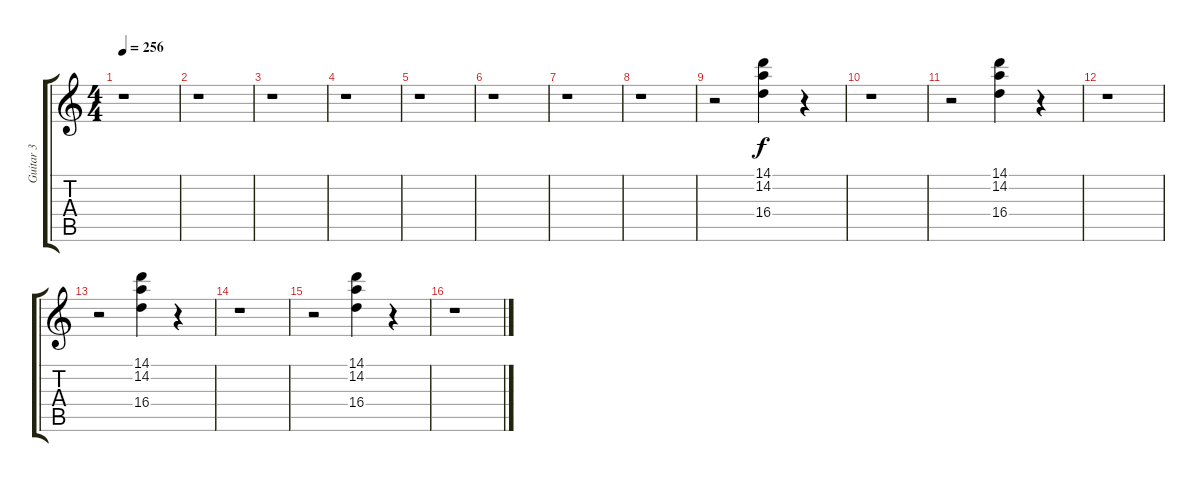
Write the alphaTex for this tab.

\track ("Guitar 3" "Guitar 3") {instrument guitarharmonics}
\staff {score tabs}
\tuning (C4 G3 Eb3 Bb2 F2 C2) {hide}
\ts (4 4)
\tempo 256
\clef g2
\ks c
r.1{dy f} |
r.1 |
r.1 |
r.1 |
r.1 |
r.1 |
r.1 |
r.1 |
r.2 (14.1 14.2 16.4).4 r.4 |
r.1 |
r.2 (14.1 14.2 16.4).4 r.4 |
r.1 |
r.2 (14.1 14.2 16.4).4 r.4 |
r.1 |
r.2 (14.1 14.2 16.4).4 r.4 |
r.1
